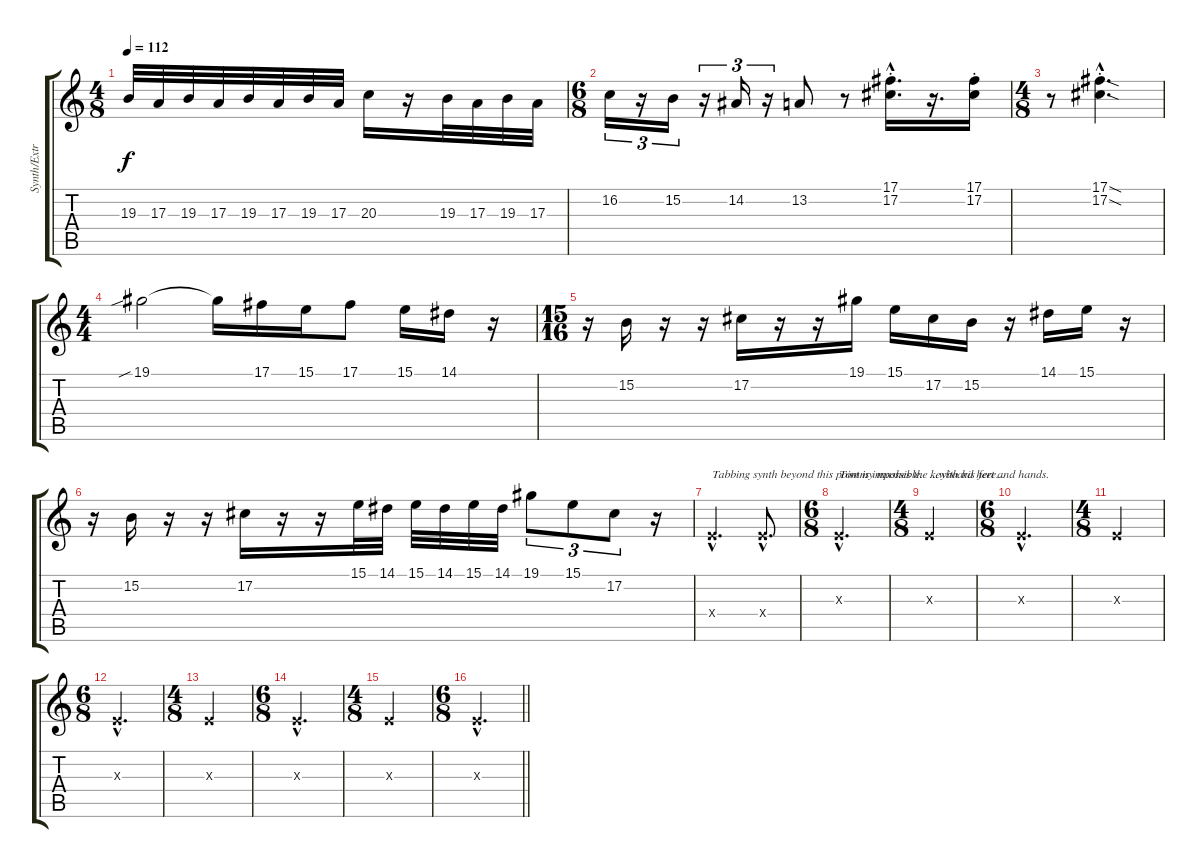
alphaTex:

\track ("Synth/Extra Guitar II/Vocals" "Synth/Extr") {instrument lead2sawtooth}
\staff {score tabs}
\tuning (Db4 Ab3 E3 B2 Gb2 Db2) {hide}
\ts (4 8)
\tempo 112
\clef g2
\ks c
19.3.32{dy f} 17.3.32 19.3.32 17.3.32 19.3.32 17.3.32 19.3.32 17.3.32 20.3.16 r.16 19.3.32 17.3.32 19.3.32 17.3.32 |
\ts (6 8)
16.2.16{tu (3 2)} r.16{tu (3 2)} 15.2.16{tu (3 2)} r.16{tu (3 2)} 14.2.16{tu (3 2)} r.16{tu (3 2)} 13.2.8 r.8 (17.1{hac st} 17.2{hac st}).16{d} r.16{d} (17.1{st} 17.2{st}).16 |
\ts (4 8)
r.8 (17.1{sod hac st} 17.2{sod hac st}).4{d} |
\ts (4 4)
19.1{sib}.2 19.1{t}.16 17.1.16 15.1.16 17.1.8 15.1.16 14.1.16 r.16 |
\ts (15 16)
r.16 15.2.16 r.16 r.16 17.2.16 r.16 r.16 19.1.16 15.1.16 17.2.16 15.2.16 r.16 14.1.16 15.1.16 r.16 |
r.16 15.2.16 r.16 r.16 17.2.16 r.16 r.16 15.1.32 14.1.32 15.1.32 14.1.32 15.1.32 14.1.32 19.1.8{tu (3 2)} 15.1.8{tu (3 2)} 17.2.8{tu (3 2)} r.16 |
17.4{hac x}.2{d txt "Tabbing synth beyond this point is impossible."} 17.4{hac x}.8{d} |
\ts (6 8)
12.3{hac x}.2{d txt "Tommy mashes the keyboard here..."} |
\ts (4 8)
12.3{x}.2{txt "...with his feet and hands."} |
\ts (6 8)
12.3{hac x}.2{d} |
\ts (4 8)
12.3{x}.2 |
\ts (6 8)
12.3{hac x}.2{d} |
\ts (4 8)
12.3{x}.2 |
\ts (6 8)
12.3{hac x}.2{d} |
\ts (4 8)
12.3{x}.2 |
\ts (6 8)
\barLineRight lightlight
12.3{hac x}.2{d}
